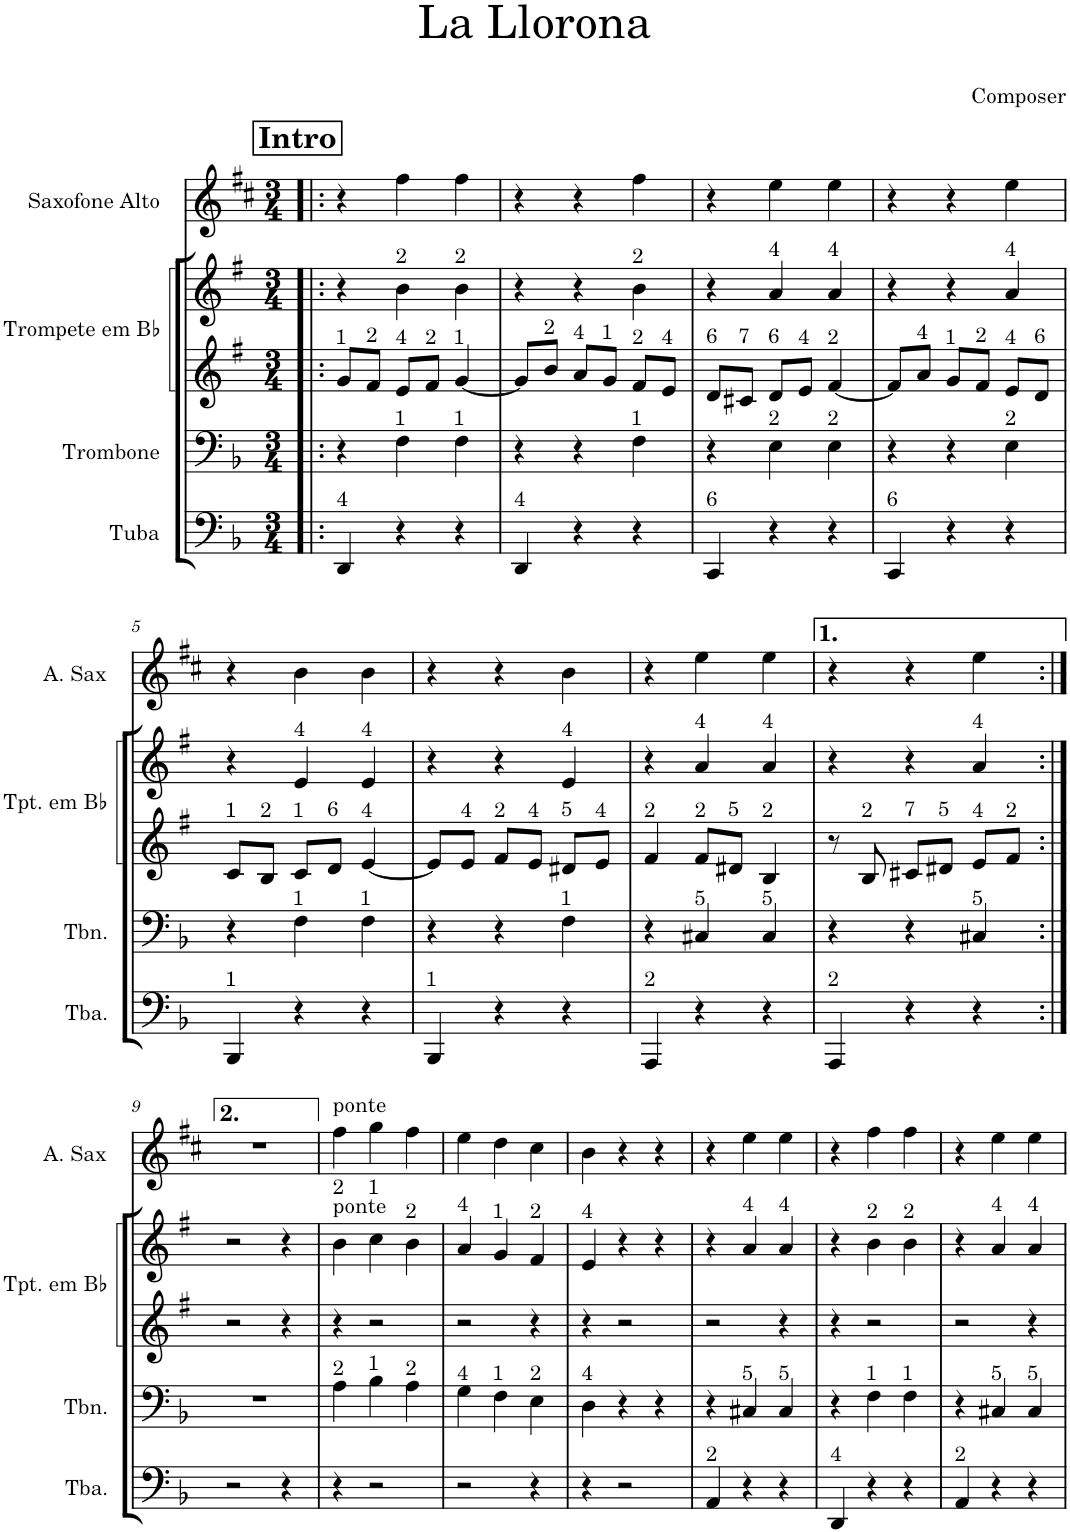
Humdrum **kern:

**kern	**kern	**kern	**kern	**kern
*part4	*part3	*part2	*part2	*part1
*staff5	*staff4	*staff3	*staff2	*staff1
*I"Tuba	*I"Trombone	*I"Trompete em Bb	*	*I"Saxofone Alto
*I'Tba.	*I'Tbn.	*I'Tpt. em Bb	*	*
*clefF4	*clefF4	*clefG2	*clefG2	*clefG2
*	*	*Trd1c2	*Trd1c2	*Trd5c9
*k[b-]	*k[b-]	*k[f#]	*k[f#]	*k[f#c#]
*M3/4	*M3/4	*M3/4	*M3/4	*M3/4
!!LO:REH:place=s1:a:B:cj:fs=14:t=Intro
=1!|:	=1!|:	=1!|:	=1!|:	=1!|:
!	!	!LO:TX:a:t=1	!	!
!LO:TX:a:t=4	!	!	!	!
4DD/	4r	8g/L	4r	4r
!	!	!LO:TX:a:t=2	!	!
.	.	8f#/J	.	.
!	!	!	!LO:TX:a:t=2	!
!	!	!LO:TX:a:t=4	!	!
!	!LO:TX:a:t=1	!	!	!
4r	4F\	8e/L	4b\	4ff#\
!	!	!LO:TX:a:t=2	!	!
.	.	8f#/J	.	.
!	!	!	!LO:TX:a:t=2	!
!	!	!LO:TX:a:t=1	!	!
!	!LO:TX:a:t=1	!	!	!
4r	4F\	[4g/	4b\	4ff#\
=2	=2	=2	=2	=2
!LO:TX:a:t=4	!	!	!	!
4DD/	4r	8g/L]	4r	4r
!	!	!LO:TX:a:t=2	!	!
.	.	8b/J	.	.
!	!	!LO:TX:a:t=4	!	!
4r	4r	8a/L	4r	4r
!	!	!LO:TX:a:t=1	!	!
.	.	8g/J	.	.
!	!	!	!LO:TX:a:t=2	!
!	!	!LO:TX:a:t=2	!	!
!	!LO:TX:a:t=1	!	!	!
4r	4F\	8f#/L	4b\	4ff#\
!	!	!LO:TX:a:t=4	!	!
.	.	8e/J	.	.
=3	=3	=3	=3	=3
!	!	!LO:TX:a:t=6	!	!
!LO:TX:a:t=6	!	!	!	!
4CC/	4r	8d/L	4r	4r
!	!	!LO:TX:a:t=7	!	!
.	.	8c#X/J	.	.
!	!	!	!LO:TX:a:t=4	!
!	!	!LO:TX:a:t=6	!	!
!	!LO:TX:a:t=2	!	!	!
4r	4E\	8d/L	4a/	4ee\
!	!	!LO:TX:a:t=4	!	!
.	.	8e/J	.	.
!	!	!	!LO:TX:a:t=4	!
!	!	!LO:TX:a:t=2	!	!
!	!LO:TX:a:t=2	!	!	!
4r	4E\	[4f#/	4a/	4ee\
=4	=4	=4	=4	=4
!LO:TX:a:t=6	!	!	!	!
4CC/	4r	8f#/L]	4r	4r
!	!	!LO:TX:a:t=4	!	!
.	.	8a/J	.	.
!	!	!LO:TX:a:t=1	!	!
4r	4r	8g/L	4r	4r
!	!	!LO:TX:a:t=2	!	!
.	.	8f#/J	.	.
!	!	!	!LO:TX:a:t=4	!
!	!	!LO:TX:a:t=4	!	!
!	!LO:TX:a:t=2	!	!	!
4r	4E\	8e/L	4a/	4ee\
!	!	!LO:TX:a:t=6	!	!
.	.	8d/J	.	.
!!LO:LB:g=z
=5	=5	=5	=5	=5
!	!	!LO:TX:a:t=1	!	!
!LO:TX:a:t=1	!	!	!	!
4BBB-/	4r	8c/L	4r	4r
!	!	!LO:TX:a:t=2	!	!
.	.	8B/J	.	.
!	!	!	!LO:TX:a:t=4	!
!	!	!LO:TX:a:t=1	!	!
!	!LO:TX:a:t=1	!	!	!
4r	4F\	8c/L	4e/	4b\
!	!	!LO:TX:a:t=6	!	!
.	.	8d/J	.	.
!	!	!	!LO:TX:a:t=4	!
!	!	!LO:TX:a:t=4	!	!
!	!LO:TX:a:t=1	!	!	!
4r	4F\	[4e/	4e/	4b\
=6	=6	=6	=6	=6
!LO:TX:a:t=1	!	!	!	!
4BBB-/	4r	8e/L]	4r	4r
!	!	!LO:TX:a:t=4	!	!
.	.	8e/J	.	.
!	!	!LO:TX:a:t=2	!	!
4r	4r	8f#/L	4r	4r
!	!	!LO:TX:a:t=4	!	!
.	.	8e/J	.	.
!	!	!	!LO:TX:a:t=4	!
!	!	!LO:TX:a:t=5	!	!
!	!LO:TX:a:t=1	!	!	!
4r	4F\	8d#X/L	4e/	4b\
!	!	!LO:TX:a:t=4	!	!
.	.	8e/J	.	.
=7	=7	=7	=7	=7
!	!	!LO:TX:a:t=2	!	!
!LO:TX:a:t=2	!	!	!	!
4AAA/	4r	4f#/	4r	4r
!	!	!	!LO:TX:a:t=4	!
!	!	!LO:TX:a:t=2	!	!
!	!LO:TX:a:t=5	!	!	!
4r	4C#X/	8f#/L	4a/	4ee\
!	!	!LO:TX:a:t=5	!	!
.	.	8d#X/J	.	.
!	!	!	!LO:TX:a:t=4	!
!	!	!LO:TX:a:t=2	!	!
!	!LO:TX:a:t=5	!	!	!
4r	4C#/	4B/	4a/	4ee\
=8	=8	=8	=8	=8
!LO:TX:a:t=2	!	!	!	!
4AAA/	4r	8r	4r	4r
!	!	!LO:TX:a:t=2	!	!
.	.	8B/	.	.
!	!	!LO:TX:a:t=7	!	!
4r	4r	8c#X/L	4r	4r
!	!	!LO:TX:a:t=5	!	!
.	.	8d#X/J	.	.
!	!	!	!LO:TX:a:t=4	!
!	!	!LO:TX:a:t=4	!	!
!	!LO:TX:a:t=5	!	!	!
4r	4C#X/	8e/L	4a/	4ee\
!	!	!LO:TX:a:t=2	!	!
.	.	8f#/J	.	.
!!LO:LB:g=z
=9:|!	=9:|!	=9:|!	=9:|!	=9:|!
2r	2.r	2r	2r	2.r
4r	.	4r	4r	.
=10	=10	=10	=10	=10
!	!	!	!	!LO:TX:a:t=ponte
!	!	!	!LO:TX:a:t=ponte	!
!	!	!	!LO:TX:a:t=2	!
!	!LO:TX:a:t=2	!	!	!
4r	4A\	4r	4b\	4ff#\
!	!	!	!LO:TX:a:t=1	!
!	!LO:TX:a:t=1	!	!	!
2r	4B-\	2r	4cc\	4gg\
!	!	!	!LO:TX:a:t=2	!
!	!LO:TX:a:t=2	!	!	!
.	4A\	.	4b\	4ff#\
=11	=11	=11	=11	=11
!	!	!	!LO:TX:a:t=4	!
!	!LO:TX:a:t=4	!	!	!
2r	4G\	2r	4a/	4ee\
!	!	!	!LO:TX:a:t=1	!
!	!LO:TX:a:t=1	!	!	!
.	4F\	.	4g/	4dd\
!	!	!	!LO:TX:a:t=2	!
!	!LO:TX:a:t=2	!	!	!
4r	4E\	4r	4f#/	4cc#\
=12	=12	=12	=12	=12
!	!	!	!LO:TX:a:t=4	!
!	!LO:TX:a:t=4	!	!	!
4r	4D\	4r	4e/	4b\
2r	4r	2r	4r	4r
.	4r	.	4r	4r
=13	=13	=13	=13	=13
!LO:TX:a:t=2	!	!	!	!
4AA/	4r	2r	4r	4r
!	!	!	!LO:TX:a:t=4	!
!	!LO:TX:a:t=5	!	!	!
4r	4C#X/	.	4a/	4ee\
!	!	!	!LO:TX:a:t=4	!
!	!LO:TX:a:t=5	!	!	!
4r	4C#/	4r	4a/	4ee\
=14	=14	=14	=14	=14
!LO:TX:a:t=4	!	!	!	!
4DD/	4r	4r	4r	4r
!	!	!	!LO:TX:a:t=2	!
!	!LO:TX:a:t=1	!	!	!
4r	4F\	2r	4b\	4ff#\
!	!	!	!LO:TX:a:t=2	!
!	!LO:TX:a:t=1	!	!	!
4r	4F\	.	4b\	4ff#\
=15	=15	=15	=15	=15
!LO:TX:a:t=2	!	!	!	!
4AA/	4r	2r	4r	4r
!	!	!	!LO:TX:a:t=4	!
!	!LO:TX:a:t=5	!	!	!
4r	4C#X/	.	4a/	4ee\
!	!	!	!LO:TX:a:t=4	!
!	!LO:TX:a:t=5	!	!	!
4r	4C#/	4r	4a/	4ee\
=	=	=	=	=
*-	*-	*-	*-	*-
